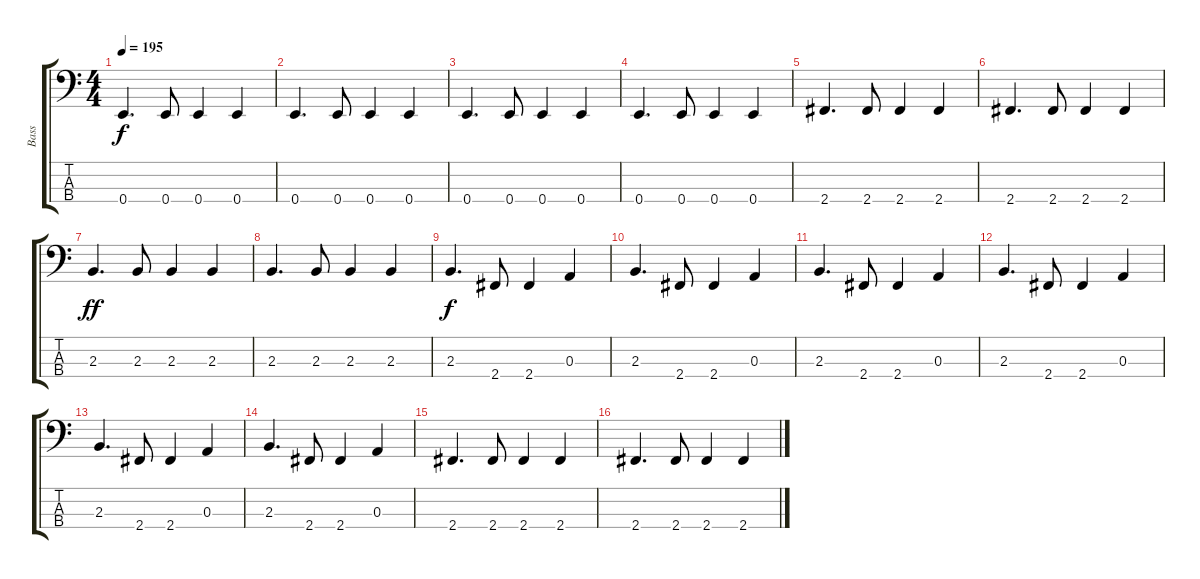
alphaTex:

\track ("Bass" "Bass") {instrument electricbassfinger}
\staff {score tabs}
\tuning (G2 D2 A1 E1) {hide}
\ts (4 4)
\tempo 195
\clef f4
\ks c
0.4.4{d dy f} 0.4.8 0.4.4 0.4.4 |
0.4.4{d} 0.4.8 0.4.4 0.4.4 |
0.4.4{d} 0.4.8 0.4.4 0.4.4 |
0.4.4{d} 0.4.8 0.4.4 0.4.4 |
2.4.4{d} 2.4.8 2.4.4 2.4.4 |
2.4.4{d} 2.4.8 2.4.4 2.4.4 |
2.3.4{d dy ff} 2.3.8 2.3.4 2.3.4 |
2.3.4{d} 2.3.8 2.3.4 2.3.4 |
2.3.4{d dy f} 2.4.8 2.4.4 0.3.4 |
2.3.4{d} 2.4.8 2.4.4 0.3.4 |
2.3.4{d} 2.4.8 2.4.4 0.3.4 |
2.3.4{d} 2.4.8 2.4.4 0.3.4 |
2.3.4{d} 2.4.8 2.4.4 0.3.4 |
2.3.4{d} 2.4.8 2.4.4 0.3.4 |
2.4.4{d} 2.4.8 2.4.4 2.4.4 |
2.4.4{d} 2.4.8 2.4.4 2.4.4
